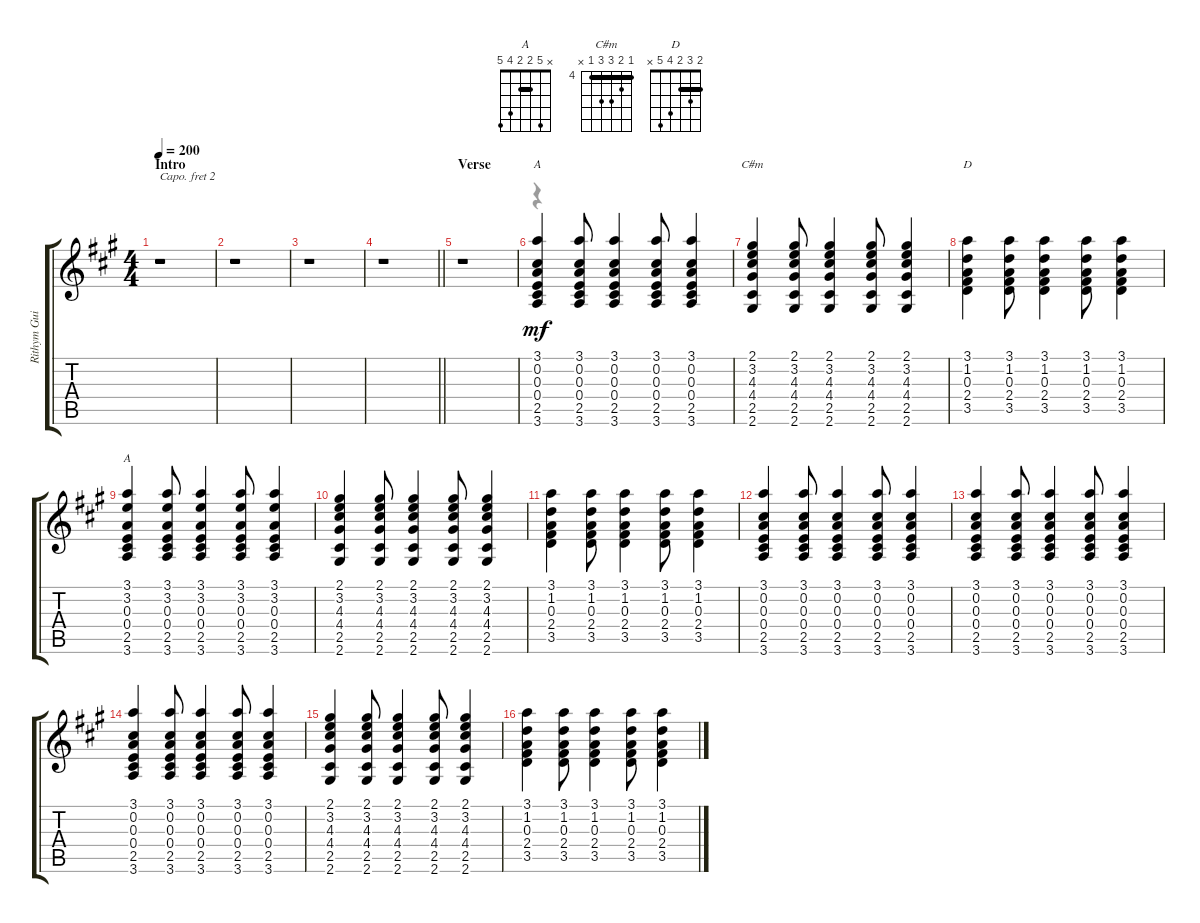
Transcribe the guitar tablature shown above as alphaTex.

\track ("Rithym Guitar" "Rithym Gui") {instrument acousticguitarsteel}
\staff {score tabs}
\capo 2
\tuning (E4 B3 G3 D3 A2 E2) {hide}
\chord ("A" 5 2 2 2 4 5) {barre 2}
\chord ("C#m" 4 5 6 6 4 x) {firstfret 4 barre 4}
\chord ("D" 2 3 2 4 5 x) {barre 2}
\chord ("A" x 5 2 2 4 5) {barre 2}
\voice
\ts (4 4)
\section ("" "Intro")
\tempo 200
\clef g2
\ks a
r.1{dy mf instrument acousticguitarsteel} |
r.1 |
r.1 |
\barLineRight lightlight
r.1 |
\section ("" "Verse")
r.1 |
(3.1 0.2 0.3 0.4 2.5 3.6).4{ch "A"} (3.1 0.2 0.3 0.4 2.5 3.6).8 (3.1 0.2 0.3 0.4 2.5 3.6).4 (3.1 0.2 0.3 0.4 2.5 3.6).8 (3.1 0.2 0.3 0.4 2.5 3.6).4 |
(2.1 3.2 4.3 4.4 2.5 2.6).4{ch "C#m"} (2.1 3.2 4.3 4.4 2.5 2.6).8 (2.1 3.2 4.3 4.4 2.5 2.6).4 (2.1 3.2 4.3 4.4 2.5 2.6).8 (2.1 3.2 4.3 4.4 2.5 2.6).4 |
(3.1 1.2 0.3 2.4 3.5).4{ch "D"} (3.1 1.2 0.3 2.4 3.5).8 (3.1 1.2 0.3 2.4 3.5).4 (3.1 1.2 0.3 2.4 3.5).8 (3.1 1.2 0.3 2.4 3.5).4 |
(3.1 3.2 0.3 0.4 2.5 3.6).4{ch "A"} (3.1 3.2 0.3 0.4 2.5 3.6).8 (3.1 3.2 0.3 0.4 2.5 3.6).4 (3.1 3.2 0.3 0.4 2.5 3.6).8 (3.1 3.2 0.3 0.4 2.5 3.6).4 |
(2.1 3.2 4.3 4.4 2.5 2.6).4 (2.1 3.2 4.3 4.4 2.5 2.6).8 (2.1 3.2 4.3 4.4 2.5 2.6).4 (2.1 3.2 4.3 4.4 2.5 2.6).8 (2.1 3.2 4.3 4.4 2.5 2.6).4 |
(3.1 1.2 0.3 2.4 3.5).4 (3.1 1.2 0.3 2.4 3.5).8 (3.1 1.2 0.3 2.4 3.5).4 (3.1 1.2 0.3 2.4 3.5).8 (3.1 1.2 0.3 2.4 3.5).4 |
(3.1 0.2 0.3 0.4 2.5 3.6).4 (3.1 0.2 0.3 0.4 2.5 3.6).8 (3.1 0.2 0.3 0.4 2.5 3.6).4 (3.1 0.2 0.3 0.4 2.5 3.6).8 (3.1 0.2 0.3 0.4 2.5 3.6).4 |
(3.1 0.2 0.3 0.4 2.5 3.6).4 (3.1 0.2 0.3 0.4 2.5 3.6).8 (3.1 0.2 0.3 0.4 2.5 3.6).4 (3.1 0.2 0.3 0.4 2.5 3.6).8 (3.1 0.2 0.3 0.4 2.5 3.6).4 |
(3.1 0.2 0.3 0.4 2.5 3.6).4 (3.1 0.2 0.3 0.4 2.5 3.6).8 (3.1 0.2 0.3 0.4 2.5 3.6).4 (3.1 0.2 0.3 0.4 2.5 3.6).8 (3.1 0.2 0.3 0.4 2.5 3.6).4 |
(2.1 3.2 4.3 4.4 2.5 2.6).4 (2.1 3.2 4.3 4.4 2.5 2.6).8 (2.1 3.2 4.3 4.4 2.5 2.6).4 (2.1 3.2 4.3 4.4 2.5 2.6).8 (2.1 3.2 4.3 4.4 2.5 2.6).4 |
(3.1 1.2 0.3 2.4 3.5).4 (3.1 1.2 0.3 2.4 3.5).8 (3.1 1.2 0.3 2.4 3.5).4 (3.1 1.2 0.3 2.4 3.5).8 (3.1 1.2 0.3 2.4 3.5).4
\voice
\clef g2
\ottava regular
\simile none
\ks a
|
|
|
\barLineRight lightlight
|
|
r.4 |
|
|
|
|
|
|
|
|
|
